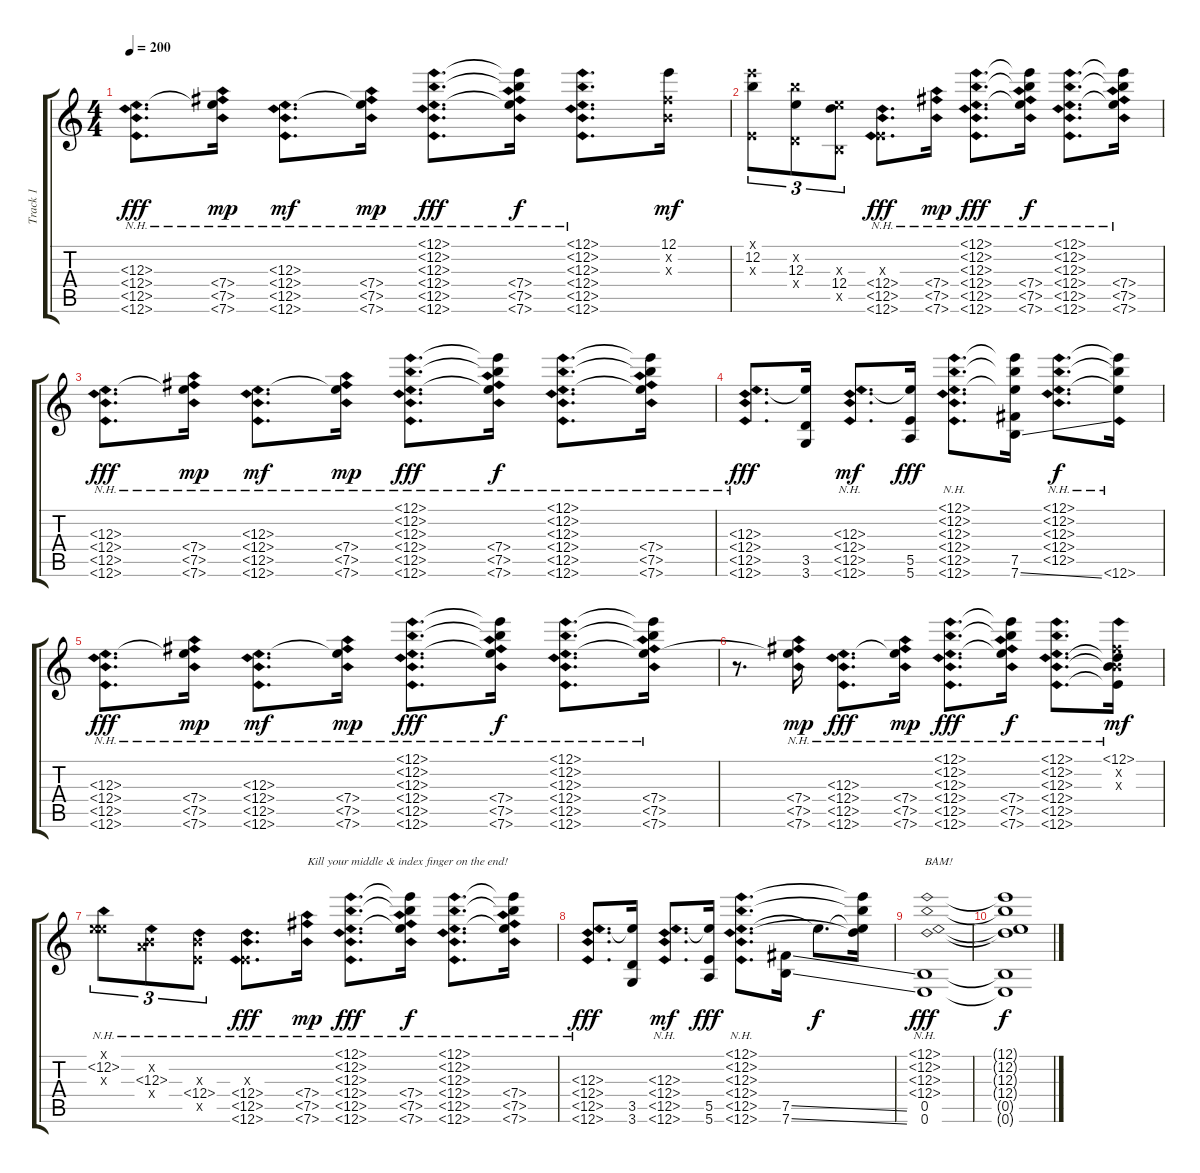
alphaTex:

\track ("Track 1" "Track 1") {instrument acousticguitarsteel}
\staff {score tabs}
\tuning (E4 B3 E3 D3 B2 E2) {hide}
\ts (4 4)
\tempo 200
\clef g2
\ks c
(12.3{nh} 12.4{nh} 12.5{nh} 12.6{nh}).8{d dy fff} (12.3{t} 7.4{nh} 7.5{nh} 7.6{nh}).16{dy mp} (12.3{nh} 12.4{nh} 12.5{nh} 12.6{nh}).8{d dy mf} (12.3{t} 7.4{nh} 7.5{nh} 7.6{nh}).16{dy mp} (12.1{nh} 12.2{nh} 12.3{nh} 12.4{nh} 12.5{nh} 12.6{nh}).8{d dy fff} (12.1{t} 12.2{t} 12.3{t} 7.4{nh} 7.5{nh} 7.6{nh}).16{dy f} (12.1{nh} 12.2{nh} 12.3{nh} 12.4{nh} 12.5{nh} 12.6{nh}).8{d} (12.1 7.2{x} 7.3{x}).16{dy mf} |
(12.1{x} 12.2 0.3{x}).8{tu (3 2)} (12.2{x} 12.3 0.4{x}).8{tu (3 2)} (12.3{x} 12.4 0.5{x}).8{tu (3 2)} (0.3{x} 12.4{nh} 12.5{nh} 12.6{nh}).8{d dy fff} (7.4{nh} 7.5{nh} 7.6{nh}).16{dy mp} (12.1{nh} 12.2{nh} 12.3{nh} 12.4{nh} 12.5{nh} 12.6{nh}).8{d dy fff} (12.1{t} 12.2{t} 12.3{t} 7.4{nh} 7.5{nh} 7.6{nh}).16{dy f} (12.1{nh} 12.2{nh} 12.3{nh} 12.4{nh} 12.5{nh} 12.6{nh}).8{d} (12.1{t} 12.2{t} 12.3{t} 7.4{nh} 7.5{nh} 7.6{nh}).16 |
(12.3{nh} 12.4{nh} 12.5{nh} 12.6{nh}).8{d dy fff} (12.3{t} 7.4{nh} 7.5{nh} 7.6{nh}).16{dy mp} (12.3{nh} 12.4{nh} 12.5{nh} 12.6{nh}).8{d dy mf} (12.3{t} 7.4{nh} 7.5{nh} 7.6{nh}).16{dy mp} (12.1{nh} 12.2{nh} 12.3{nh} 12.4{nh} 12.5{nh} 12.6{nh}).8{d dy fff} (12.1{t} 12.2{t} 12.3{t} 7.4{nh} 7.5{nh} 7.6{nh}).16{dy f} (12.1{nh} 12.2{nh} 12.3{nh} 12.4{nh} 12.5{nh} 12.6{nh}).8{d} (12.1{t} 12.2{t} 12.3{t} 7.4{nh} 7.5{nh} 7.6{nh}).16 |
(12.3{nh} 12.4{nh} 12.5{nh} 12.6{nh}).8{d dy fff} (12.3{t} 3.5 3.6).16 (12.3{nh} 12.4{nh} 12.5{nh} 12.6{nh}).8{d dy mf} (12.3{t} 5.5 5.6).16{dy fff} (12.1{nh} 12.2{nh} 12.3{nh} 12.4{nh} 12.5{nh} 12.6{nh}).8{d} (12.1{t} 12.2{t} 12.3{t} 7.5 7.6{ss}).16 (12.1{nh} 12.2{nh} 12.3{nh} 12.4{nh} 12.5{nh}).8{d dy f} (12.1{t} 12.2{t} 12.3{t} 0.6{nh}).16 |
(12.3{nh} 12.4{nh} 12.5{nh} 12.6{nh}).8{d dy fff} (12.3{t} 7.4{nh} 7.5{nh} 7.6{nh}).16{dy mp} (12.3{nh} 12.4{nh} 12.5{nh} 12.6{nh}).8{d dy mf} (12.3{t} 7.4{nh} 7.5{nh} 7.6{nh}).16{dy mp} (12.1{nh} 12.2{nh} 12.3{nh} 12.4{nh} 12.5{nh} 12.6{nh}).8{d dy fff} (12.1{t} 12.2{t} 12.3{t} 7.4{nh} 7.5{nh} 7.6{nh}).16{dy f} (12.1{nh} 12.2{nh} 12.3{nh} 12.4{nh} 12.5{nh} 12.6{nh}).8{d} (12.1{t} 12.2{t} 12.3{t} 7.4{nh} 7.5{nh} 7.6{nh}).16 |
r.8{d} (12.3{t} 7.4{nh} 7.5{nh} 7.6{nh}).16{dy mp} (12.3{nh} 12.4{nh} 12.5{nh} 12.6{nh}).8{d dy fff} (12.3{t} 7.4{nh} 7.5{nh} 7.6{nh}).16{dy mp} (12.1{nh} 12.2{nh} 12.3{nh} 12.4{nh} 12.5{nh} 12.6{nh}).8{d dy fff} (12.1{t} 12.2{t} 12.3{t} 7.4{nh} 7.5{nh} 7.6{nh}).16{dy f} (12.1{nh} 12.2{nh} 12.3{nh} 12.4{nh} 12.5{nh} 12.6{nh}).8{d} (12.1{nh} 7.2{x} 7.3{x} 12.4{t} 12.5{t} 12.6{t}).16{dy mf} |
(0.1{x} 12.2{nh} 12.3{x}).8{tu (3 2)} (0.2{x} 12.3{nh} 7.4{x}).8{tu (3 2)} (0.3{x} 12.4{nh} 12.5{x}).8{tu (3 2)} (0.3{x} 12.4{nh} 12.5{nh} 12.6{nh}).8{d dy fff} (7.4{nh} 7.5{nh} 7.6{nh}).16{txt "Kill your middle & index finger on the end!" dy mp} (12.1{nh} 12.2{nh} 12.3{nh} 12.4{nh} 12.5{nh} 12.6{nh}).8{d dy fff} (12.1{t} 12.2{t} 12.3{t} 7.4{nh} 7.5{nh} 7.6{nh}).16{dy f} (12.1{nh} 12.2{nh} 12.3{nh} 12.4{nh} 12.5{nh} 12.6{nh}).8{d} (12.1{t} 12.2{t} 12.3{t} 7.4{nh} 7.5{nh} 7.6{nh}).16 |
(12.3{nh} 12.4{nh} 12.5{nh} 12.6{nh}).8{d dy fff} (12.3{t} 3.5 3.6).16 (12.3{nh} 12.4{nh} 12.5{nh} 12.6{nh}).8{d dy mf} (12.3{t} 5.5 5.6).16{dy fff} (12.1{nh} 12.2{nh} 12.3{nh} 12.4{nh} 12.5{nh} 12.6{nh}).8{d} (7.5{ss} 7.6{ss}).16 12.3{t}.8{d dy f} (12.1{t} 12.2{t} 12.3{t} 12.4{t}).16 |
(12.1{nh} 12.2{nh} 12.3{nh} 12.4{nh} 0.5 0.6).1{txt "BAM!" dy fff} |
(12.1{t} 12.2{t} 12.3{t} 12.4{t} 0.5{t} 0.6{t}).1{dy f}
